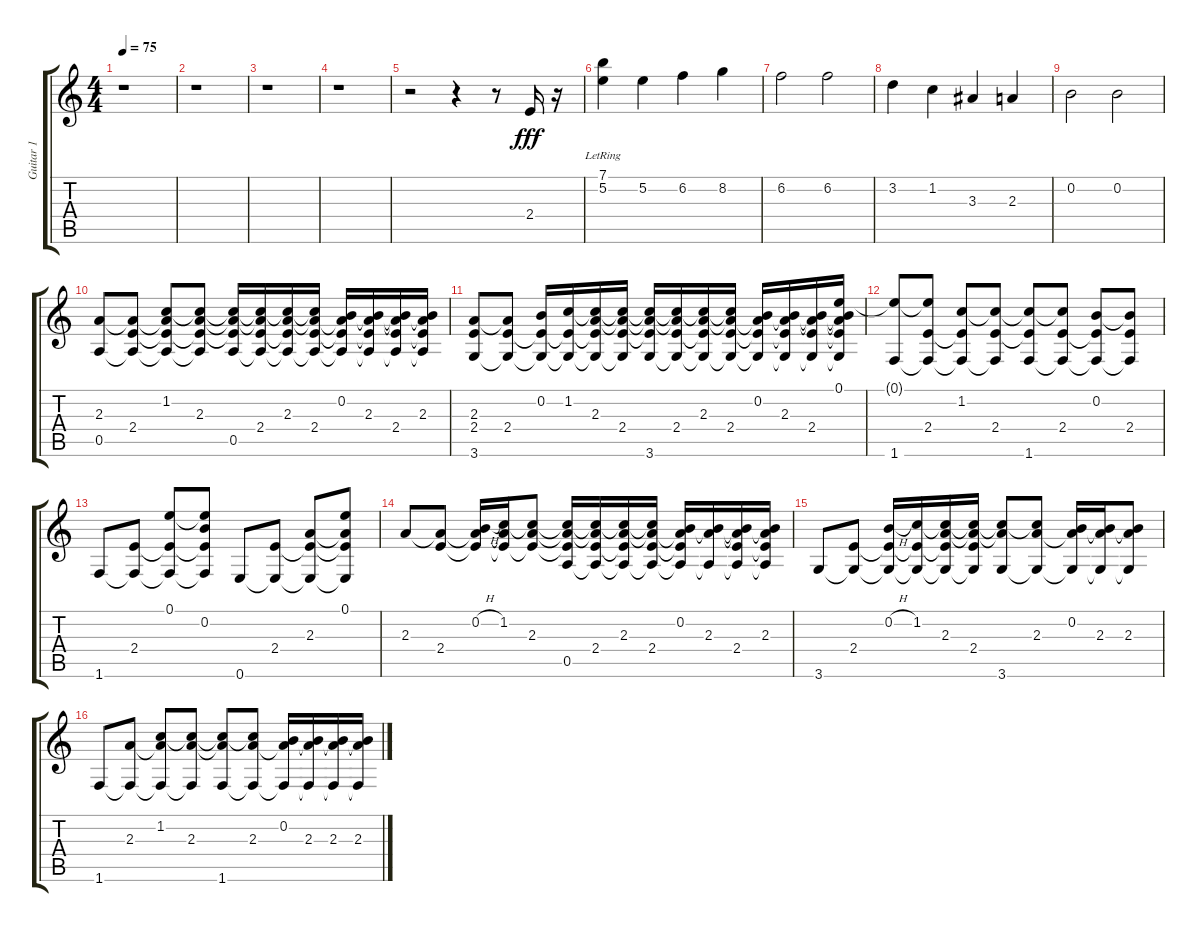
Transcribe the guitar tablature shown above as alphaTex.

\track ("Guitar 1" "Guitar 1") {instrument distortionguitar}
\staff {score tabs}
\tuning (E4 B3 G3 D3 A2 E2) {hide}
\ts (4 4)
\tempo 75
\clef g2
\ks c
r.1{dy fff} |
r.1 |
r.1 |
r.1 |
r.2 r.4 r.8 2.4.16{volume 11} r.16 |
(7.1{lr} 5.2).4 5.2.4 6.2.4 8.2.4 |
6.2.2 6.2.2 |
3.2.4 1.2.4 3.3.4 2.3.4 |
0.2.2 0.2.2 |
(2.3 0.5).8{volume 8} (2.3{t} 2.4 0.5{t}).8 (1.2 2.3{t} 2.4{t} 0.5{t}).8 (1.2{t} 2.3 2.4{t} 0.5{t}).8 (1.2{t} 2.3{t} 2.4{t} 0.5).16 (1.2{t} 2.3{t} 2.4 0.5{t}).16 (1.2{t} 2.3 2.4{t} 0.5{t}).16 (1.2{t} 2.3{t} 2.4 0.5{t}).16 (0.2 2.3{t} 2.4{t} 0.5{t}).16 (0.2{t} 2.3 2.4{t} 0.5{t}).16 (0.2{t} 2.3{t} 2.4 0.5{t}).16 (0.2{t} 2.3 2.4{t} 0.5{t}).16 |
(2.3 2.4 3.6).8 (2.3{t} 2.4 3.6{t}).8 (0.2 2.4{t} 3.6{t}).16 (1.2 2.4{t} 3.6{t}).16 (1.2{t} 2.3 2.4{t} 3.6{t}).16 (1.2{t} 2.3{t} 2.4 3.6{t}).16 (1.2{t} 2.3{t} 2.4{t} 3.6).16 (1.2{t} 2.3{t} 2.4 3.6{t}).16 (1.2{t} 2.3 2.4{t} 3.6{t}).16 (1.2{t} 2.3{t} 2.4 3.6{t}).16 (0.2 2.3{t} 2.4{t} 3.6{t}).16 (0.2{t} 2.3 2.4{t} 3.6{t}).16 (0.2{t} 2.3{t} 2.4 3.6{t}).16 (0.1 0.2{t} 2.3{t} 2.4{t} 3.6{t}).16 |
(0.1{t} 1.6).8 (0.1{t} 2.4 1.6{t}).8 (1.2 2.4{t} 1.6{t}).8 (1.2{t} 2.4 1.6{t}).8 (1.2{t} 2.4{t} 1.6).8 (1.2{t} 2.4 1.6{t}).8 (0.2 2.4{t} 1.6{t}).8 (0.2{t} 2.4 1.6{t}).8 |
1.6.8 (2.4 1.6{t}).8 (0.1 2.4{t} 1.6{t}).8 (0.1{t} 0.2 2.4{t} 1.6{t}).8 0.6.8 (2.4 0.6{t}).8 (2.3 2.4{t} 0.6{t}).8 (0.1 2.3{t} 2.4{t} 0.6{t}).8 |
2.3.8 (2.3{t} 2.4).8 (0.2{h} 2.3{t} 2.4{t}).16 (1.2 2.3{t} 2.4{t}).16 (1.2{t} 2.3 2.4{t}).8 (1.2{t} 2.3{t} 2.4{t} 0.5).16 (1.2{t} 2.3{t} 2.4 0.5{t}).16 (1.2{t} 2.3 2.4{t} 0.5{t}).16 (1.2{t} 2.3{t} 2.4 0.5{t}).16 (0.2 2.3{t} 2.4{t} 0.5{t}).16 (0.2{t} 2.3 0.5{t}).16 (0.2{t} 2.3{t} 2.4 0.5{t}).16 (0.2{t} 2.3 2.4{t} 0.5{t}).16 |
3.6.8 (2.4 3.6{t}).8 (0.2{h} 2.4{t} 3.6{t}).16 (1.2 2.4{t} 3.6{t}).16 (1.2{t} 2.3 2.4{t} 3.6{t}).16 (1.2{t} 2.3{t} 2.4 3.6{t}).16 (1.2{t} 2.3{t} 3.6).8 (1.2{t} 2.3 3.6{t}).8 (0.2 2.3{t} 3.6{t}).16 (0.2{t} 2.3 3.6{t}).16 (0.2{t} 2.3 3.6{t}).8 |
1.6.8 (2.3 1.6{t}).8 (1.2 2.3{t} 1.6{t}).8 (1.2{t} 2.3 1.6{t}).8 (1.2{t} 2.3{t} 1.6).8 (1.2{t} 2.3 1.6{t}).8 (0.2 2.3{t} 1.6{t}).16 (0.2{t} 2.3 1.6{t}).16 (0.2{t} 2.3 1.6{t}).16 (0.2{t} 2.3 1.6{t}).16
